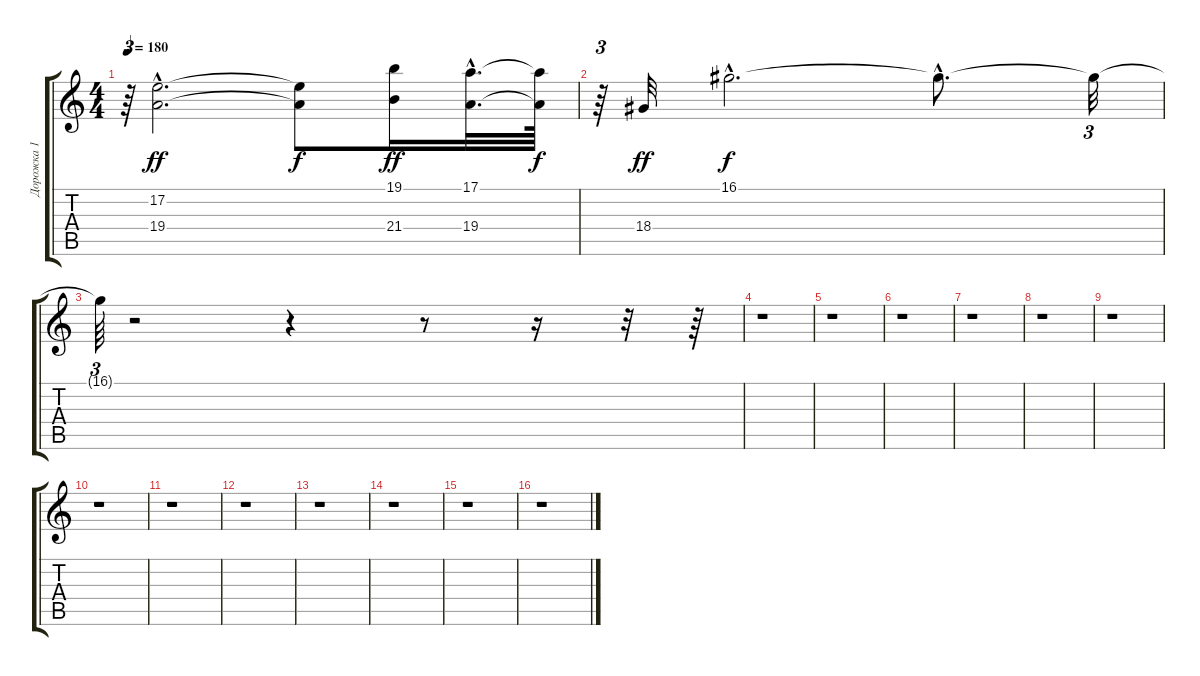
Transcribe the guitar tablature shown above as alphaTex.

\track ("Дорожка 1" "Дорожка 1") {instrument acousticgrandpiano}
\staff {score tabs}
\tuning (E4 B3 G3 D3 A2 E2) {hide}
\ts (4 4)
\tempo 180
\clef g2
\ks c
r.64{tu (3 2) dy f} (17.2{hac} 19.4{hac}).2{d dy ff} (17.2{t} 19.4{t}).8{dy f} (19.1 21.4).16{dy ff} (17.1{hac} 19.4{hac}).32{d} (17.1{t} 19.4{t}).64{dy f} |
r.64{tu (3 2)} 18.4.32{dy ff} 16.1{hac}.2{d dy f} 16.1{hac t}.8{d} 16.1{t}.32{tu (3 2)} |
16.1{t}.64{tu (3 2)} r.2 r.4 r.8 r.16 r.32 r.64 |
r.1 |
r.1 |
r.1 |
r.1 |
r.1 |
r.1 |
r.1 |
r.1 |
r.1 |
r.1 |
r.1 |
r.1 |
r.1
